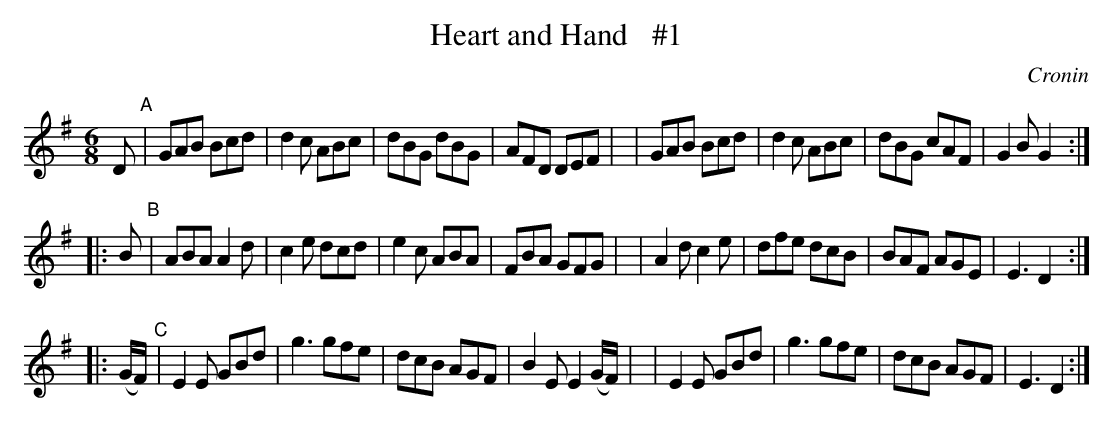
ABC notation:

X:1
T: Heart and Hand   #1
O: Cronin
M: 6/8
L: 1/8
K: G
D "^A"\
| GAB Bcd | d2c ABc | dBG dBG | AFD DEF |\
| GAB Bcd | d2c ABc | dBG cAF | G2B G2 :|
|: B "^B"\
| ABA A2d | c2e dcd | e2c ABA | FBA GFG |\
| A2d c2e | dfe dcB | BAF AGE | E3 D2 :|
|: (G/F/) "^C"\
| E2E GBd | g3 gfe | dcB AGF | B2E E2(G/F/) |\
| E2E GBd | g3 gfe | dcB AGF | E3 D2 :|
